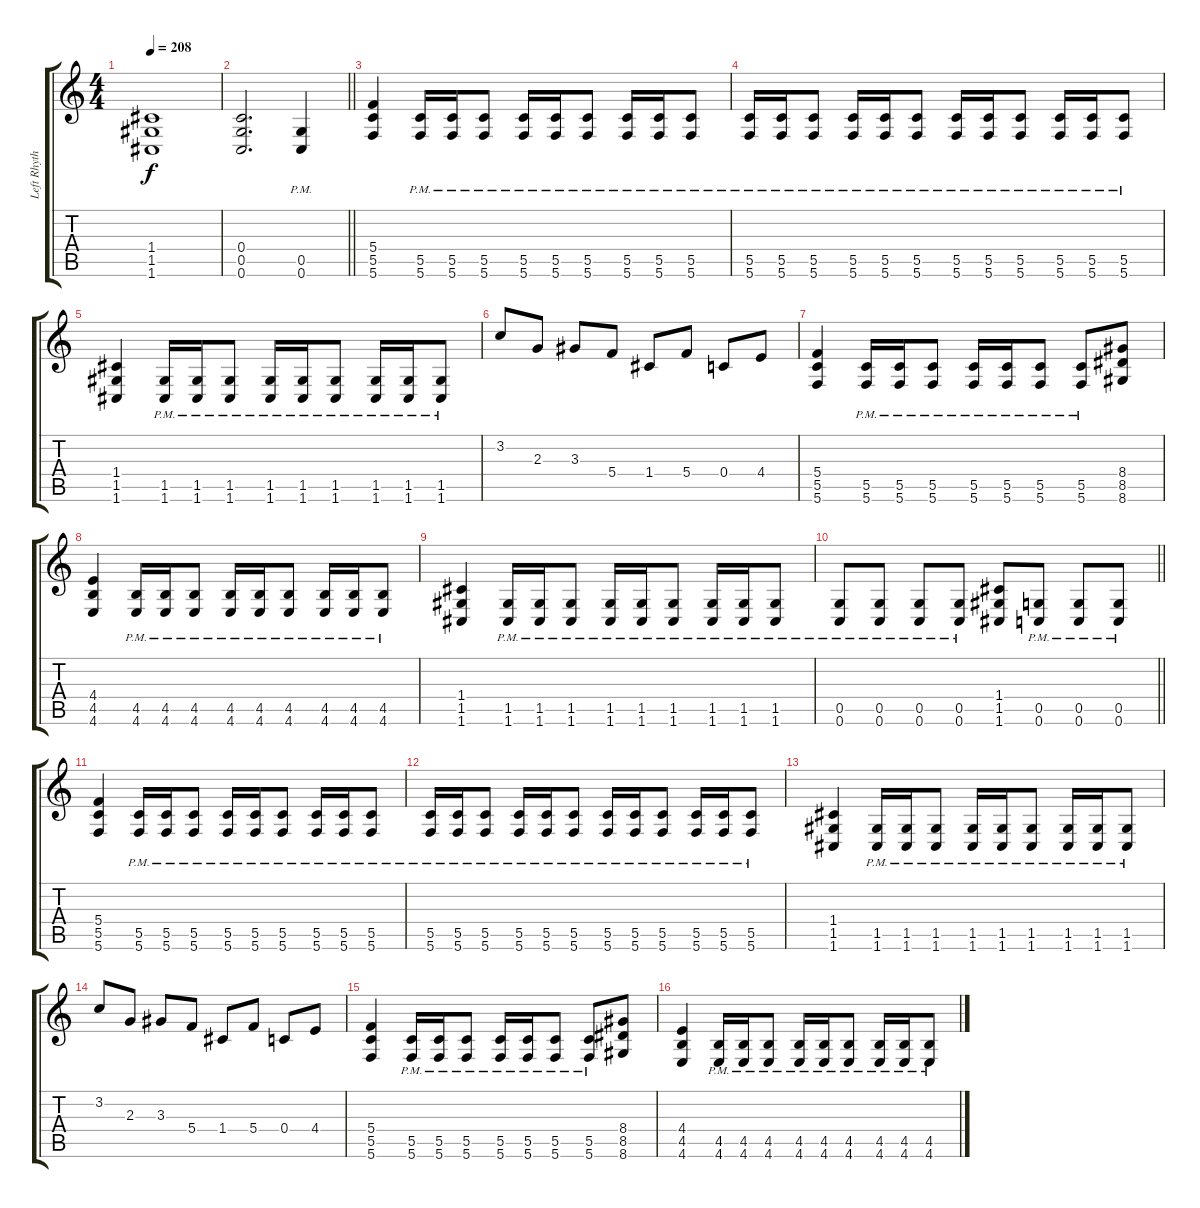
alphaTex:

\track ("Left Rhythm" "Left Rhyth") {instrument distortionguitar}
\staff {score tabs}
\tuning (D4 A3 F3 C3 G2 C2) {hide}
\ts (4 4)
\tempo 208
\clef g2
\ks c
(1.4 1.5 1.6).1{dy f} |
\barLineRight lightlight
(0.4 0.5 0.6).2{d} (0.5{pm} 0.6{pm}).4 |
\section ("" "")
(5.4 5.5 5.6).4 (5.5{pm} 5.6{pm}).16 (5.5{pm} 5.6{pm}).16 (5.5{pm} 5.6{pm}).8 (5.5{pm} 5.6{pm}).16 (5.5{pm} 5.6{pm}).16 (5.5{pm} 5.6{pm}).8 (5.5{pm} 5.6{pm}).16 (5.5{pm} 5.6{pm}).16 (5.5{pm} 5.6{pm}).8 |
(5.5{pm} 5.6{pm}).16 (5.5{pm} 5.6{pm}).16 (5.5{pm} 5.6{pm}).8 (5.5{pm} 5.6{pm}).16 (5.5{pm} 5.6{pm}).16 (5.5{pm} 5.6{pm}).8 (5.5{pm} 5.6{pm}).16 (5.5{pm} 5.6{pm}).16 (5.5{pm} 5.6{pm}).8 (5.5{pm} 5.6{pm}).16 (5.5{pm} 5.6{pm}).16 (5.5{pm} 5.6{pm}).8 |
(1.4 1.5 1.6).4 (1.5{pm} 1.6{pm}).16 (1.5{pm} 1.6{pm}).16 (1.5{pm} 1.6{pm}).8 (1.5{pm} 1.6{pm}).16 (1.5{pm} 1.6{pm}).16 (1.5{pm} 1.6{pm}).8 (1.5{pm} 1.6{pm}).16 (1.5{pm} 1.6{pm}).16 (1.5{pm} 1.6{pm}).8 |
3.2.8 2.3.8 3.3.8 5.4.8 1.4.8 5.4.8 0.4.8 4.4.8 |
(5.4 5.5 5.6).4 (5.5{pm} 5.6{pm}).16 (5.5{pm} 5.6{pm}).16 (5.5{pm} 5.6{pm}).8 (5.5{pm} 5.6{pm}).16 (5.5{pm} 5.6{pm}).16 (5.5{pm} 5.6{pm}).8 (5.5{pm} 5.6{pm}).8 (8.4 8.5 8.6).8 |
(4.4 4.5 4.6).4 (4.5{pm} 4.6{pm}).16 (4.5{pm} 4.6{pm}).16 (4.5{pm} 4.6{pm}).8 (4.5{pm} 4.6{pm}).16 (4.5{pm} 4.6{pm}).16 (4.5{pm} 4.6{pm}).8 (4.5{pm} 4.6{pm}).16 (4.5{pm} 4.6{pm}).16 (4.5{pm} 4.6{pm}).8 |
(1.4 1.5 1.6).4 (1.5{pm} 1.6{pm}).16 (1.5{pm} 1.6{pm}).16 (1.5{pm} 1.6{pm}).8 (1.5{pm} 1.6{pm}).16 (1.5{pm} 1.6{pm}).16 (1.5{pm} 1.6{pm}).8 (1.5{pm} 1.6{pm}).16 (1.5{pm} 1.6{pm}).16 (1.5{pm} 1.6{pm}).8 |
\barLineRight lightlight
(0.5{pm} 0.6{pm}).8 (0.5{pm} 0.6{pm}).8 (0.5{pm} 0.6{pm}).8 (0.5{pm} 0.6{pm}).8 (1.4 1.5 1.6).8 (0.5{pm} 0.6{pm}).8 (0.5{pm} 0.6{pm}).8 (0.5{pm} 0.6{pm}).8 |
\section ("" "")
(5.4 5.5 5.6).4 (5.5{pm} 5.6{pm}).16 (5.5{pm} 5.6{pm}).16 (5.5{pm} 5.6{pm}).8 (5.5{pm} 5.6{pm}).16 (5.5{pm} 5.6{pm}).16 (5.5{pm} 5.6{pm}).8 (5.5{pm} 5.6{pm}).16 (5.5{pm} 5.6{pm}).16 (5.5{pm} 5.6{pm}).8 |
(5.5{pm} 5.6{pm}).16 (5.5{pm} 5.6{pm}).16 (5.5{pm} 5.6{pm}).8 (5.5{pm} 5.6{pm}).16 (5.5{pm} 5.6{pm}).16 (5.5{pm} 5.6{pm}).8 (5.5{pm} 5.6{pm}).16 (5.5{pm} 5.6{pm}).16 (5.5{pm} 5.6{pm}).8 (5.5{pm} 5.6{pm}).16 (5.5{pm} 5.6{pm}).16 (5.5{pm} 5.6{pm}).8 |
(1.4 1.5 1.6).4 (1.5{pm} 1.6{pm}).16 (1.5{pm} 1.6{pm}).16 (1.5{pm} 1.6{pm}).8 (1.5{pm} 1.6{pm}).16 (1.5{pm} 1.6{pm}).16 (1.5{pm} 1.6{pm}).8 (1.5{pm} 1.6{pm}).16 (1.5{pm} 1.6{pm}).16 (1.5{pm} 1.6{pm}).8 |
3.2.8 2.3.8 3.3.8 5.4.8 1.4.8 5.4.8 0.4.8 4.4.8 |
(5.4 5.5 5.6).4 (5.5{pm} 5.6{pm}).16 (5.5{pm} 5.6{pm}).16 (5.5{pm} 5.6{pm}).8 (5.5{pm} 5.6{pm}).16 (5.5{pm} 5.6{pm}).16 (5.5{pm} 5.6{pm}).8 (5.5{pm} 5.6{pm}).8 (8.4 8.5 8.6).8 |
(4.4 4.5 4.6).4 (4.5{pm} 4.6{pm}).16 (4.5{pm} 4.6{pm}).16 (4.5{pm} 4.6{pm}).8 (4.5{pm} 4.6{pm}).16 (4.5{pm} 4.6{pm}).16 (4.5{pm} 4.6{pm}).8 (4.5{pm} 4.6{pm}).16 (4.5{pm} 4.6{pm}).16 (4.5{pm} 4.6{pm}).8
